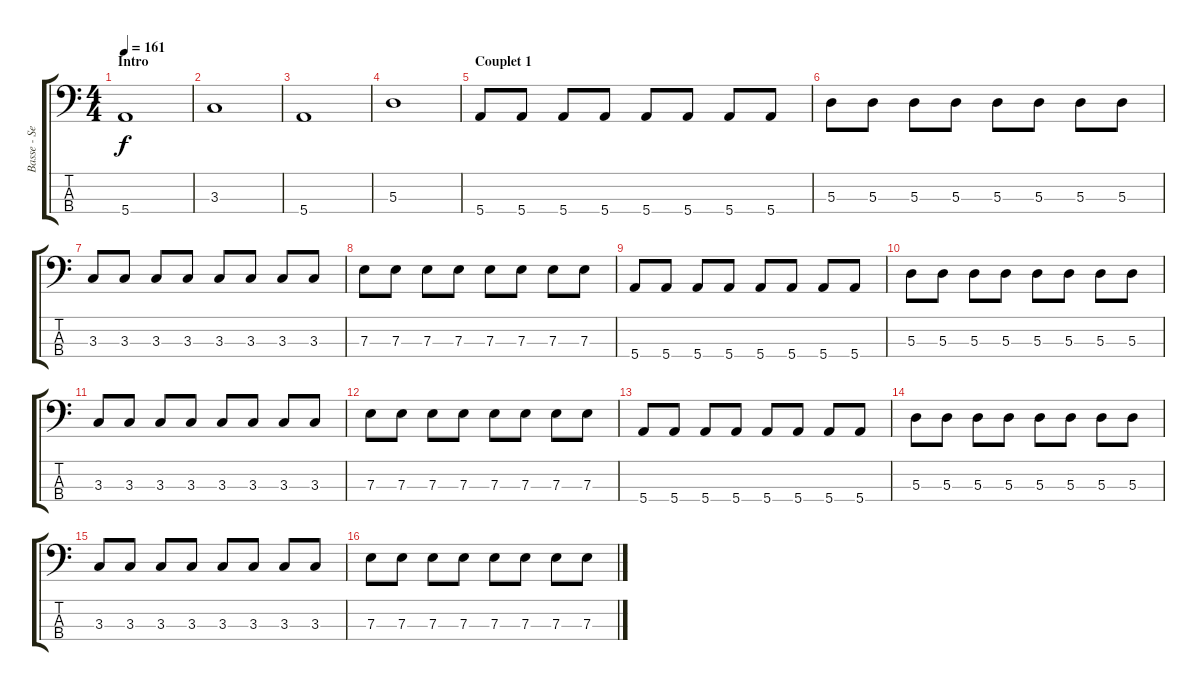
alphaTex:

\track ("Basse - Seb" "Basse - Se") {instrument electricbassfinger}
\staff {score tabs}
\tuning (G2 D2 A1 E1) {hide}
\ts (4 4)
\section ("" "Intro")
\tempo 161
\clef f4
\ks c
5.4.1{dy f instrument electricbassfinger} |
3.3.1 |
5.4.1 |
5.3.1 |
\section ("" "Couplet 1")
5.4.8 5.4.8 5.4.8 5.4.8 5.4.8 5.4.8 5.4.8 5.4.8 |
5.3.8 5.3.8 5.3.8 5.3.8 5.3.8 5.3.8 5.3.8 5.3.8 |
3.3.8 3.3.8 3.3.8 3.3.8 3.3.8 3.3.8 3.3.8 3.3.8 |
7.3.8 7.3.8 7.3.8 7.3.8 7.3.8 7.3.8 7.3.8 7.3.8 |
5.4.8 5.4.8 5.4.8 5.4.8 5.4.8 5.4.8 5.4.8 5.4.8 |
5.3.8 5.3.8 5.3.8 5.3.8 5.3.8 5.3.8 5.3.8 5.3.8 |
3.3.8 3.3.8 3.3.8 3.3.8 3.3.8 3.3.8 3.3.8 3.3.8 |
7.3.8 7.3.8 7.3.8 7.3.8 7.3.8 7.3.8 7.3.8 7.3.8 |
5.4.8 5.4.8 5.4.8 5.4.8 5.4.8 5.4.8 5.4.8 5.4.8 |
5.3.8 5.3.8 5.3.8 5.3.8 5.3.8 5.3.8 5.3.8 5.3.8 |
3.3.8 3.3.8 3.3.8 3.3.8 3.3.8 3.3.8 3.3.8 3.3.8 |
7.3.8 7.3.8 7.3.8 7.3.8 7.3.8 7.3.8 7.3.8 7.3.8
